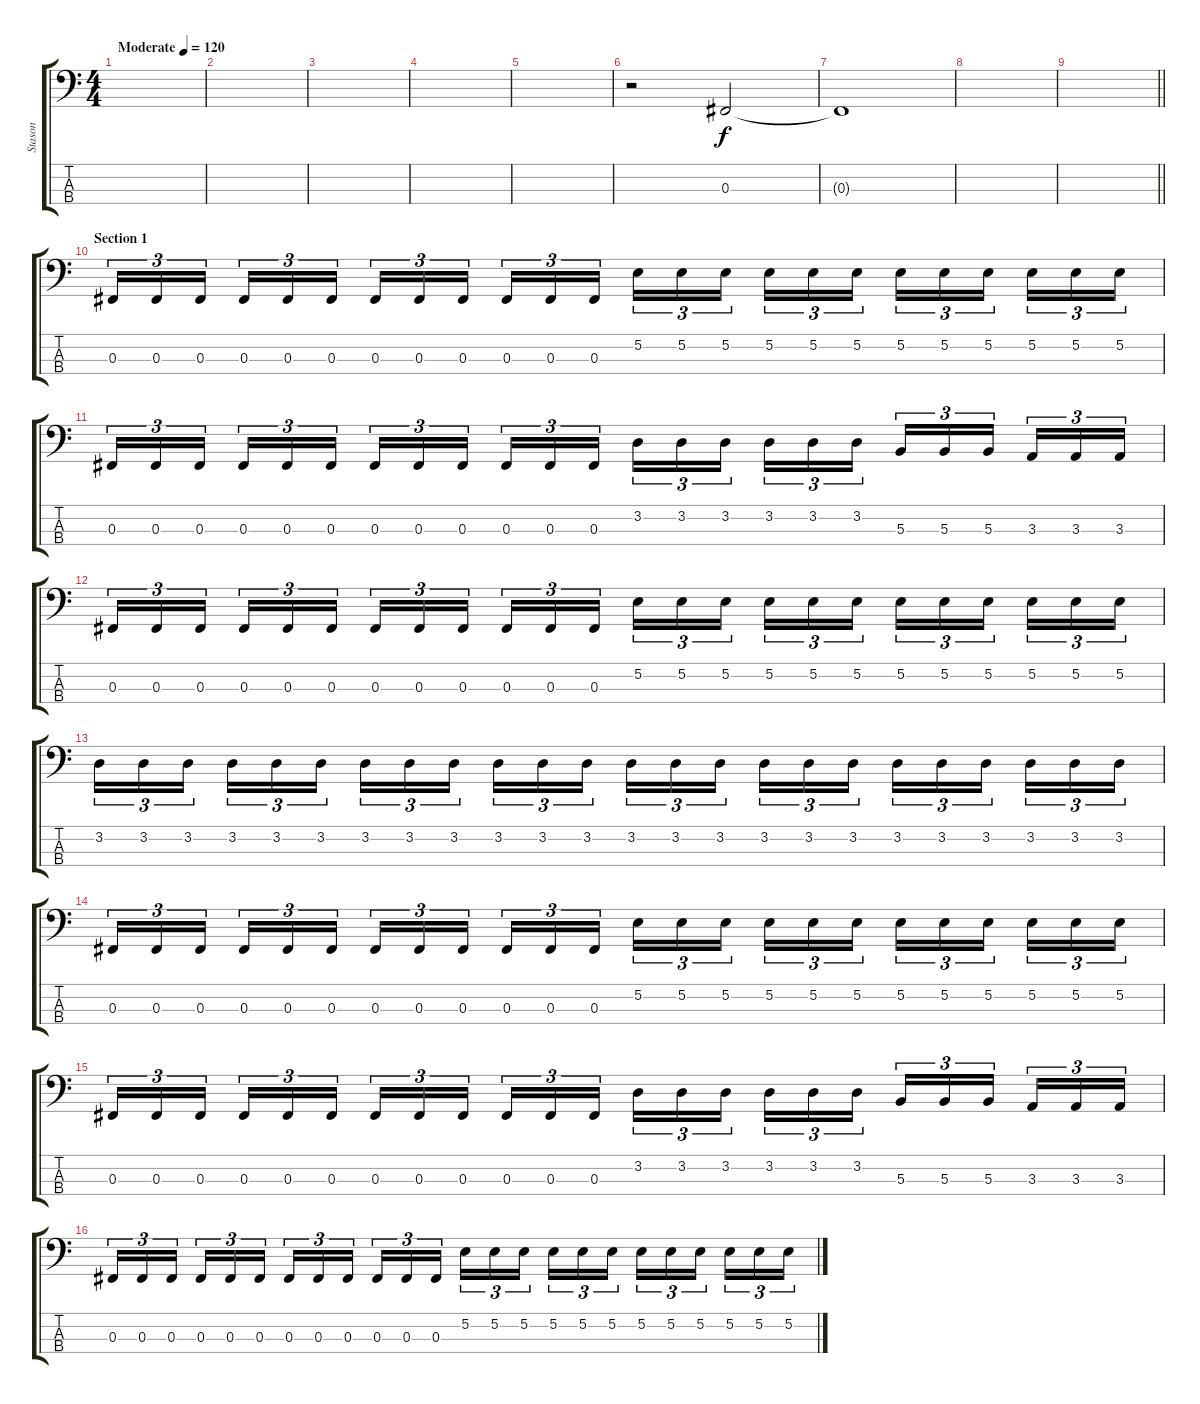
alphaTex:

\track ("Stason" "Stason") {instrument electricbassfinger}
\staff {score tabs}
\tuning (E2 B1 Gb1 Db1) {hide}
\ts (4 4)
\tempo (120 "Moderate")
\clef f4
\ks c
|
|
|
|
|
r.2 0.3.2 |
0.3{t}.1 |
|
\barLineRight lightlight
|
\section ("" "Section 1")
0.3.16{tu (3 2)} 0.3.16{tu (3 2)} 0.3.16{tu (3 2) beam splitsecondary} 0.3.16{tu (3 2)} 0.3.16{tu (3 2)} 0.3.16{tu (3 2)} 0.3.16{tu (3 2)} 0.3.16{tu (3 2)} 0.3.16{tu (3 2) beam splitsecondary} 0.3.16{tu (3 2)} 0.3.16{tu (3 2)} 0.3.16{tu (3 2)} 5.2.16{tu (3 2)} 5.2.16{tu (3 2)} 5.2.16{tu (3 2) beam splitsecondary} 5.2.16{tu (3 2)} 5.2.16{tu (3 2)} 5.2.16{tu (3 2)} 5.2.16{tu (3 2)} 5.2.16{tu (3 2)} 5.2.16{tu (3 2) beam splitsecondary} 5.2.16{tu (3 2)} 5.2.16{tu (3 2)} 5.2.16{tu (3 2)} |
0.3.16{tu (3 2)} 0.3.16{tu (3 2)} 0.3.16{tu (3 2) beam splitsecondary} 0.3.16{tu (3 2)} 0.3.16{tu (3 2)} 0.3.16{tu (3 2)} 0.3.16{tu (3 2)} 0.3.16{tu (3 2)} 0.3.16{tu (3 2) beam splitsecondary} 0.3.16{tu (3 2)} 0.3.16{tu (3 2)} 0.3.16{tu (3 2)} 3.2.16{tu (3 2)} 3.2.16{tu (3 2)} 3.2.16{tu (3 2) beam splitsecondary} 3.2.16{tu (3 2)} 3.2.16{tu (3 2)} 3.2.16{tu (3 2)} 5.3.16{tu (3 2)} 5.3.16{tu (3 2)} 5.3.16{tu (3 2) beam splitsecondary} 3.3.16{tu (3 2)} 3.3.16{tu (3 2)} 3.3.16{tu (3 2)} |
0.3.16{tu (3 2)} 0.3.16{tu (3 2)} 0.3.16{tu (3 2) beam splitsecondary} 0.3.16{tu (3 2)} 0.3.16{tu (3 2)} 0.3.16{tu (3 2)} 0.3.16{tu (3 2)} 0.3.16{tu (3 2)} 0.3.16{tu (3 2) beam splitsecondary} 0.3.16{tu (3 2)} 0.3.16{tu (3 2)} 0.3.16{tu (3 2)} 5.2.16{tu (3 2)} 5.2.16{tu (3 2)} 5.2.16{tu (3 2) beam splitsecondary} 5.2.16{tu (3 2)} 5.2.16{tu (3 2)} 5.2.16{tu (3 2)} 5.2.16{tu (3 2)} 5.2.16{tu (3 2)} 5.2.16{tu (3 2) beam splitsecondary} 5.2.16{tu (3 2)} 5.2.16{tu (3 2)} 5.2.16{tu (3 2)} |
3.2.16{tu (3 2)} 3.2.16{tu (3 2)} 3.2.16{tu (3 2) beam splitsecondary} 3.2.16{tu (3 2)} 3.2.16{tu (3 2)} 3.2.16{tu (3 2)} 3.2.16{tu (3 2)} 3.2.16{tu (3 2)} 3.2.16{tu (3 2) beam splitsecondary} 3.2.16{tu (3 2)} 3.2.16{tu (3 2)} 3.2.16{tu (3 2)} 3.2.16{tu (3 2)} 3.2.16{tu (3 2)} 3.2.16{tu (3 2) beam splitsecondary} 3.2.16{tu (3 2)} 3.2.16{tu (3 2)} 3.2.16{tu (3 2)} 3.2.16{tu (3 2)} 3.2.16{tu (3 2)} 3.2.16{tu (3 2) beam splitsecondary} 3.2.16{tu (3 2)} 3.2.16{tu (3 2)} 3.2.16{tu (3 2)} |
0.3.16{tu (3 2)} 0.3.16{tu (3 2)} 0.3.16{tu (3 2) beam splitsecondary} 0.3.16{tu (3 2)} 0.3.16{tu (3 2)} 0.3.16{tu (3 2)} 0.3.16{tu (3 2)} 0.3.16{tu (3 2)} 0.3.16{tu (3 2) beam splitsecondary} 0.3.16{tu (3 2)} 0.3.16{tu (3 2)} 0.3.16{tu (3 2)} 5.2.16{tu (3 2)} 5.2.16{tu (3 2)} 5.2.16{tu (3 2) beam splitsecondary} 5.2.16{tu (3 2)} 5.2.16{tu (3 2)} 5.2.16{tu (3 2)} 5.2.16{tu (3 2)} 5.2.16{tu (3 2)} 5.2.16{tu (3 2) beam splitsecondary} 5.2.16{tu (3 2)} 5.2.16{tu (3 2)} 5.2.16{tu (3 2)} |
0.3.16{tu (3 2)} 0.3.16{tu (3 2)} 0.3.16{tu (3 2) beam splitsecondary} 0.3.16{tu (3 2)} 0.3.16{tu (3 2)} 0.3.16{tu (3 2)} 0.3.16{tu (3 2)} 0.3.16{tu (3 2)} 0.3.16{tu (3 2) beam splitsecondary} 0.3.16{tu (3 2)} 0.3.16{tu (3 2)} 0.3.16{tu (3 2)} 3.2.16{tu (3 2)} 3.2.16{tu (3 2)} 3.2.16{tu (3 2) beam splitsecondary} 3.2.16{tu (3 2)} 3.2.16{tu (3 2)} 3.2.16{tu (3 2)} 5.3.16{tu (3 2)} 5.3.16{tu (3 2)} 5.3.16{tu (3 2) beam splitsecondary} 3.3.16{tu (3 2)} 3.3.16{tu (3 2)} 3.3.16{tu (3 2)} |
0.3.16{tu (3 2)} 0.3.16{tu (3 2)} 0.3.16{tu (3 2) beam splitsecondary} 0.3.16{tu (3 2)} 0.3.16{tu (3 2)} 0.3.16{tu (3 2)} 0.3.16{tu (3 2)} 0.3.16{tu (3 2)} 0.3.16{tu (3 2) beam splitsecondary} 0.3.16{tu (3 2)} 0.3.16{tu (3 2)} 0.3.16{tu (3 2)} 5.2.16{tu (3 2)} 5.2.16{tu (3 2)} 5.2.16{tu (3 2) beam splitsecondary} 5.2.16{tu (3 2)} 5.2.16{tu (3 2)} 5.2.16{tu (3 2)} 5.2.16{tu (3 2)} 5.2.16{tu (3 2)} 5.2.16{tu (3 2) beam splitsecondary} 5.2.16{tu (3 2)} 5.2.16{tu (3 2)} 5.2.16{tu (3 2)}
